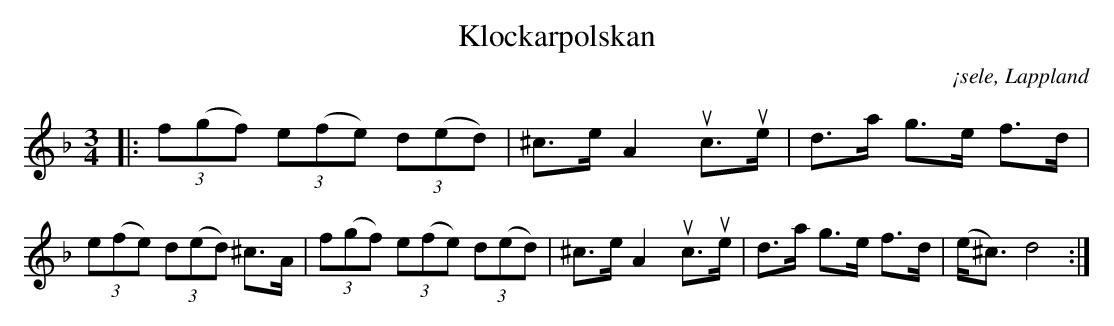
X:1
T:Klockarpolskan
O:¡sele, Lappland
M:3/4
L:1/8
K:Dm
|: (3f(gf) (3e(fe) (3d(ed) | ^c>e A2 uc>ue | d>a g>e f>d | (3e(fe) (3d(ed) ^c>A |(3f(gf) (3e(fe) (3d(ed) | ^c>e A2 uc>ue | d>a g>e f>d | (e<^c) d4 :|
